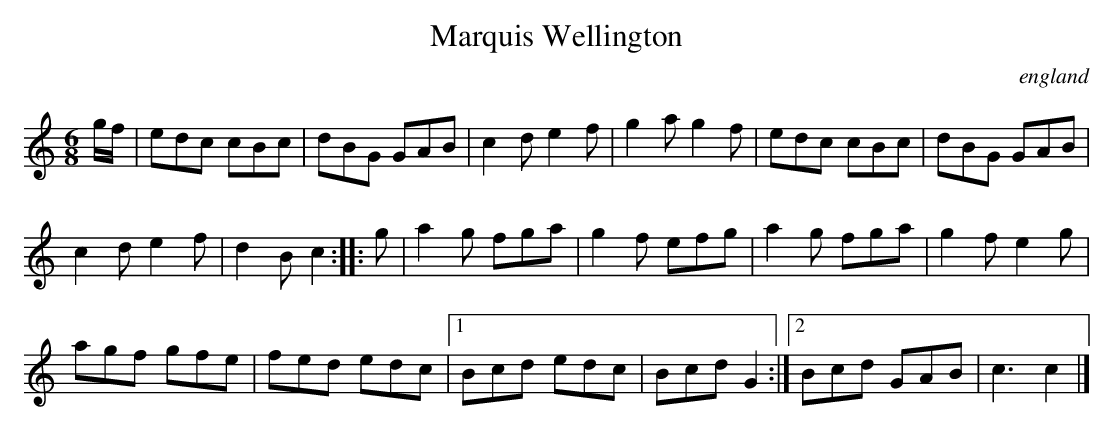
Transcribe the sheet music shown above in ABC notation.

X:1
T:Marquis Wellington
O:england
M:6/8
K:C
g/2f/2 | \
edc cBc | dBG GAB | c2d e2f | g2a g2f | \
edc cBc | dBG GAB |
c2d e2f | d2B c2 :|\
|:g | a2g fga | g2f efg | a2g fga | g2f e2g |
agf gfe | fed edc |1 Bcd edc |Bcd G2 :|2 Bcd GAB | c3 c2|]
